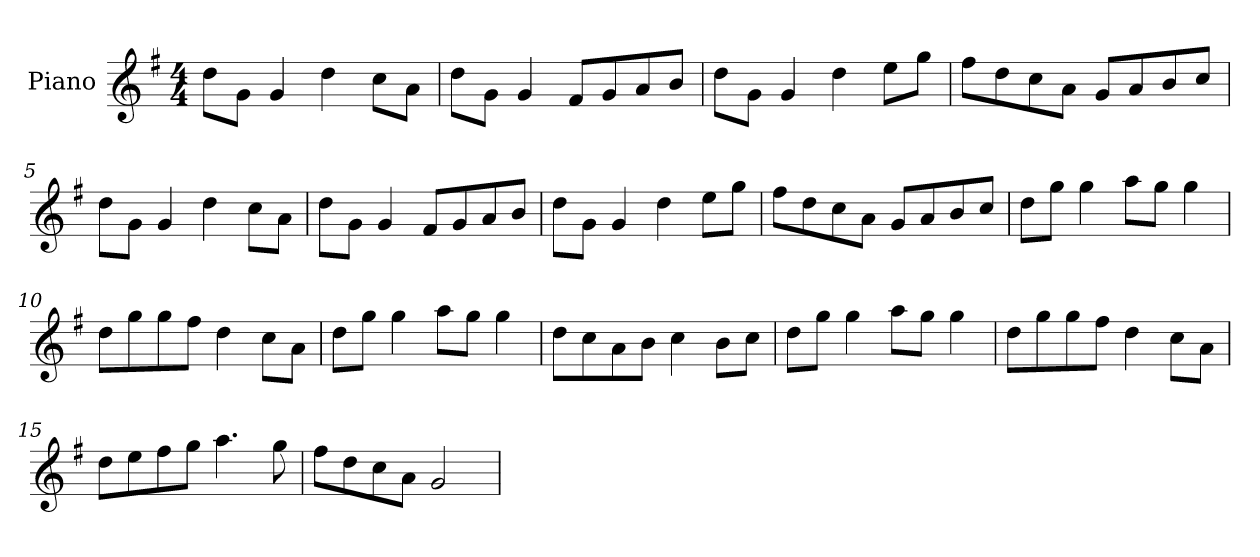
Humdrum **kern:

**kern
*part1
*staff1
*I"Piano
*I'Pno
*clefG2
*k[f#]
*G:
*M4/4
=1
8dd\L
8g\J
4g/
4dd\
8cc\L
8a\J
=2
8dd\L
8g\J
4g/
8f#/L
8g/
8a/
8b/J
=3
8dd\L
8g\J
4g/
4dd\
8ee\L
8gg\J
=4
8ff#\L
8dd\
8cc\
8a\J
8g/L
8a/
8b/
8cc/J
!!LO:LB:g=z
=5
8dd\L
8g\J
4g/
4dd\
8cc\L
8a\J
=6
8dd\L
8g\J
4g/
8f#/L
8g/
8a/
8b/J
=7
8dd\L
8g\J
4g/
4dd\
8ee\L
8gg\J
=8
8ff#\L
8dd\
8cc\
8a\J
8g/L
8a/
8b/
8cc/J
=9
8dd\L
8gg\J
4gg\
8aa\L
8gg\J
4gg\
!!LO:LB:g=z
=10
8dd\L
8gg\
8gg\
8ff#\J
4dd\
8cc\L
8a\J
=11
8dd\L
8gg\J
4gg\
8aa\L
8gg\J
4gg\
=12
8dd\L
8cc\
8a\
8b\J
4cc\
8b\L
8cc\J
=13
8dd\L
8gg\J
4gg\
8aa\L
8gg\J
4gg\
=14
8dd\L
8gg\
8gg\
8ff#\J
4dd\
8cc\L
8a\J
!!LO:LB:g=z
=15
8dd\L
8ee\
8ff#\
8gg\J
4.aa\
8gg\
=16
8ff#\L
8dd\
8cc\
8a\J
2g/
=
*-
